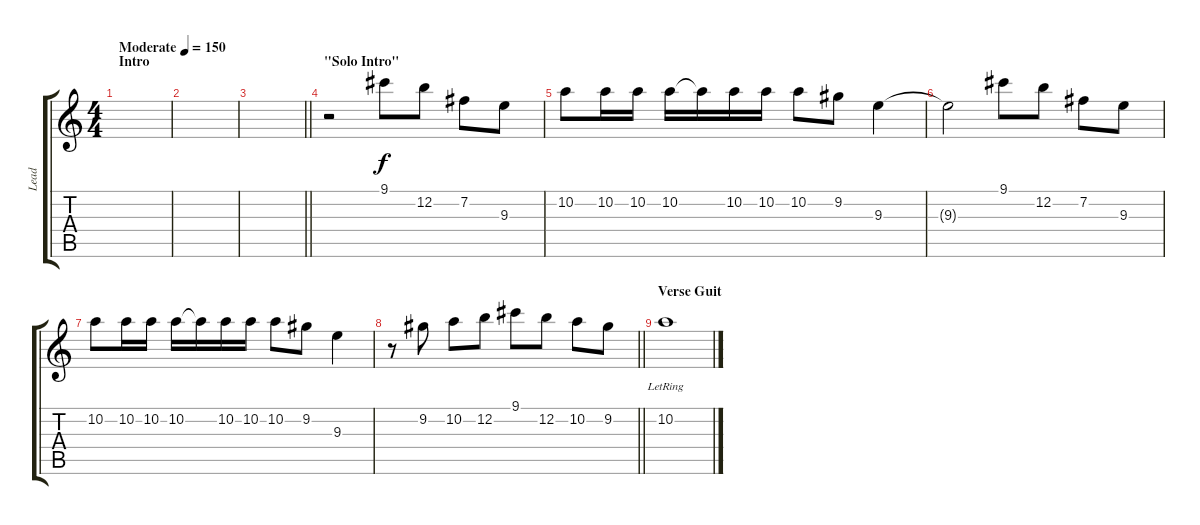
\track ("Lead" "Lead") {instrument distortionguitar}
\staff {score tabs}
\tuning (E4 B3 G3 D3 A2 D2) {hide}
\ts (4 4)
\section ("" "Intro")
\tempo (150 "Moderate")
\clef g2
\ks c
|
|
\barLineRight lightlight
|
\section ("" "\"Solo Intro\" ")
r.2 9.1.8 12.2.8 7.2.8 9.3.8 |
10.2.8 10.2.16 10.2.16 10.2.16 10.2{t}.16 10.2.16 10.2.16 10.2.8 9.2.8 9.3.4 |
9.3{t}.2 9.1.8 12.2.8 7.2.8 9.3.8 |
10.2.8 10.2.16 10.2.16 10.2.16 10.2{t}.16 10.2.16 10.2.16 10.2.8 9.2.8 9.3.4 |
\barLineRight lightlight
r.8 9.2.8 10.2.8 12.2.8 9.1.8 12.2.8 10.2.8 9.2.8 |
\section ("" "Verse Guit")
10.2{lr}.1
